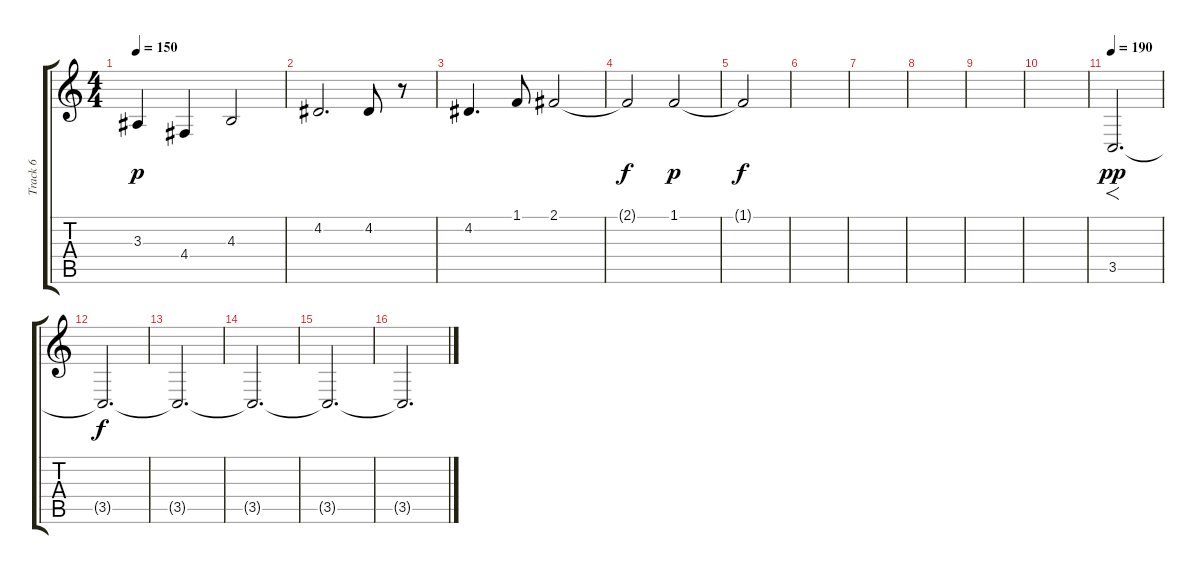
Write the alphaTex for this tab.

\track ("Track 6" "Track 6") {instrument oboe}
\staff {score tabs}
\tuning (E4 B3 G3 D3 A2 E2) {hide}
\ts (4 4)
\tempo 150
\clef g2
\ks c
3.3.4{dy p} 4.4.4 4.3.2 |
4.2.2{d} 4.2.8 r.8 |
4.2.4{d} 1.1.8 2.1.2 |
2.1{t}.2{dy f} 1.1.2{dy p} |
1.1{t}.2{dy f} |
|
|
|
|
|
\tempo 190
3.5.2{f d dy pp} |
3.5{t}.2{d dy f} |
3.5{t}.2{d} |
3.5{t}.2{d} |
3.5{t}.2{d} |
3.5{t}.2{d}
